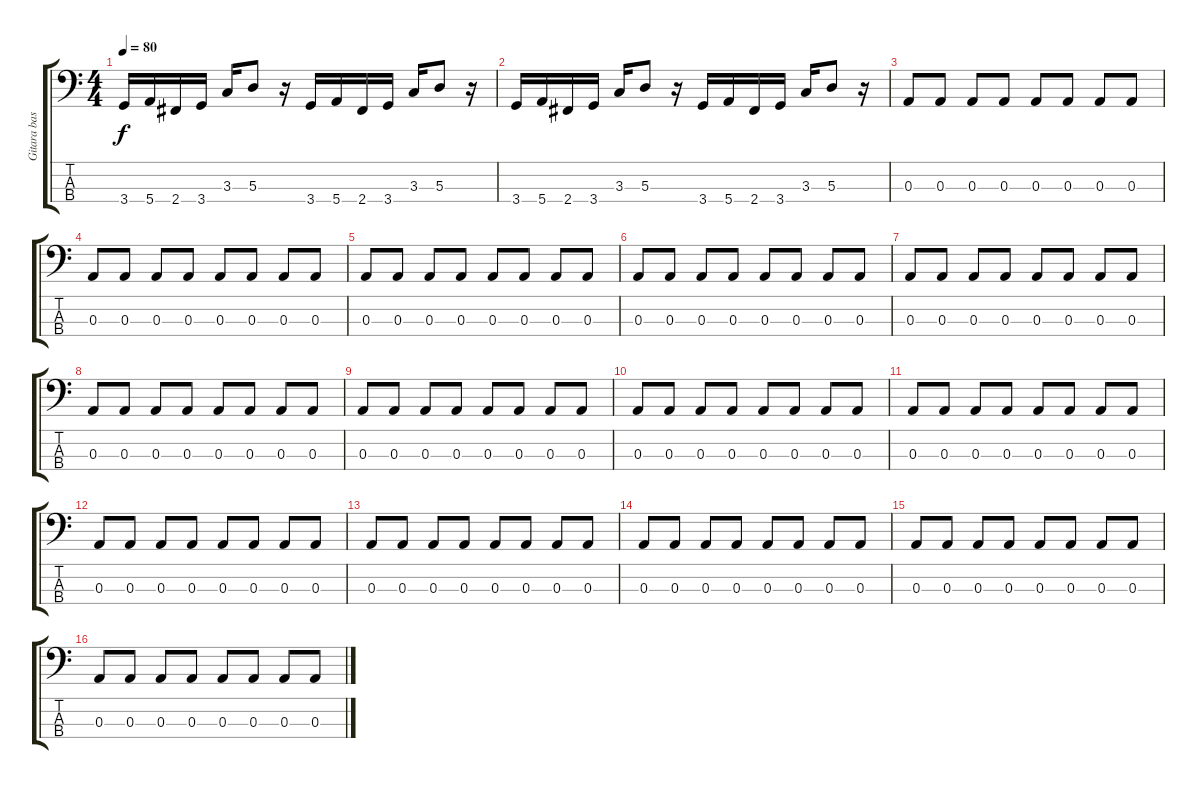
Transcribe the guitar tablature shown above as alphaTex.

\track ("Gitara basowa" "Gitara bas") {instrument electricbassfinger}
\staff {score tabs}
\tuning (G2 D2 A1 E1) {hide}
\ts (4 4)
\tempo 80
\clef f4
\ks c
3.4.16{dy f instrument electricbassfinger} 5.4.16 2.4.16 3.4.16 3.3.16 5.3.8 r.16 3.4.16 5.4.16 2.4.16 3.4.16 3.3.16 5.3.8 r.16 |
3.4.16 5.4.16 2.4.16 3.4.16 3.3.16 5.3.8 r.16 3.4.16 5.4.16 2.4.16 3.4.16 3.3.16 5.3.8 r.16 |
0.3.8 0.3.8 0.3.8 0.3.8 0.3.8 0.3.8 0.3.8 0.3.8 |
0.3.8 0.3.8 0.3.8 0.3.8 0.3.8 0.3.8 0.3.8 0.3.8 |
0.3.8 0.3.8 0.3.8 0.3.8 0.3.8 0.3.8 0.3.8 0.3.8 |
0.3.8 0.3.8 0.3.8 0.3.8 0.3.8 0.3.8 0.3.8 0.3.8 |
0.3.8 0.3.8 0.3.8 0.3.8 0.3.8 0.3.8 0.3.8 0.3.8 |
0.3.8 0.3.8 0.3.8 0.3.8 0.3.8 0.3.8 0.3.8 0.3.8 |
0.3.8 0.3.8 0.3.8 0.3.8 0.3.8 0.3.8 0.3.8 0.3.8 |
0.3.8 0.3.8 0.3.8 0.3.8 0.3.8 0.3.8 0.3.8 0.3.8 |
0.3.8 0.3.8 0.3.8 0.3.8 0.3.8 0.3.8 0.3.8 0.3.8 |
0.3.8 0.3.8 0.3.8 0.3.8 0.3.8 0.3.8 0.3.8 0.3.8 |
0.3.8 0.3.8 0.3.8 0.3.8 0.3.8 0.3.8 0.3.8 0.3.8 |
0.3.8 0.3.8 0.3.8 0.3.8 0.3.8 0.3.8 0.3.8 0.3.8 |
0.3.8 0.3.8 0.3.8 0.3.8 0.3.8 0.3.8 0.3.8 0.3.8 |
0.3.8 0.3.8 0.3.8 0.3.8 0.3.8 0.3.8 0.3.8 0.3.8
